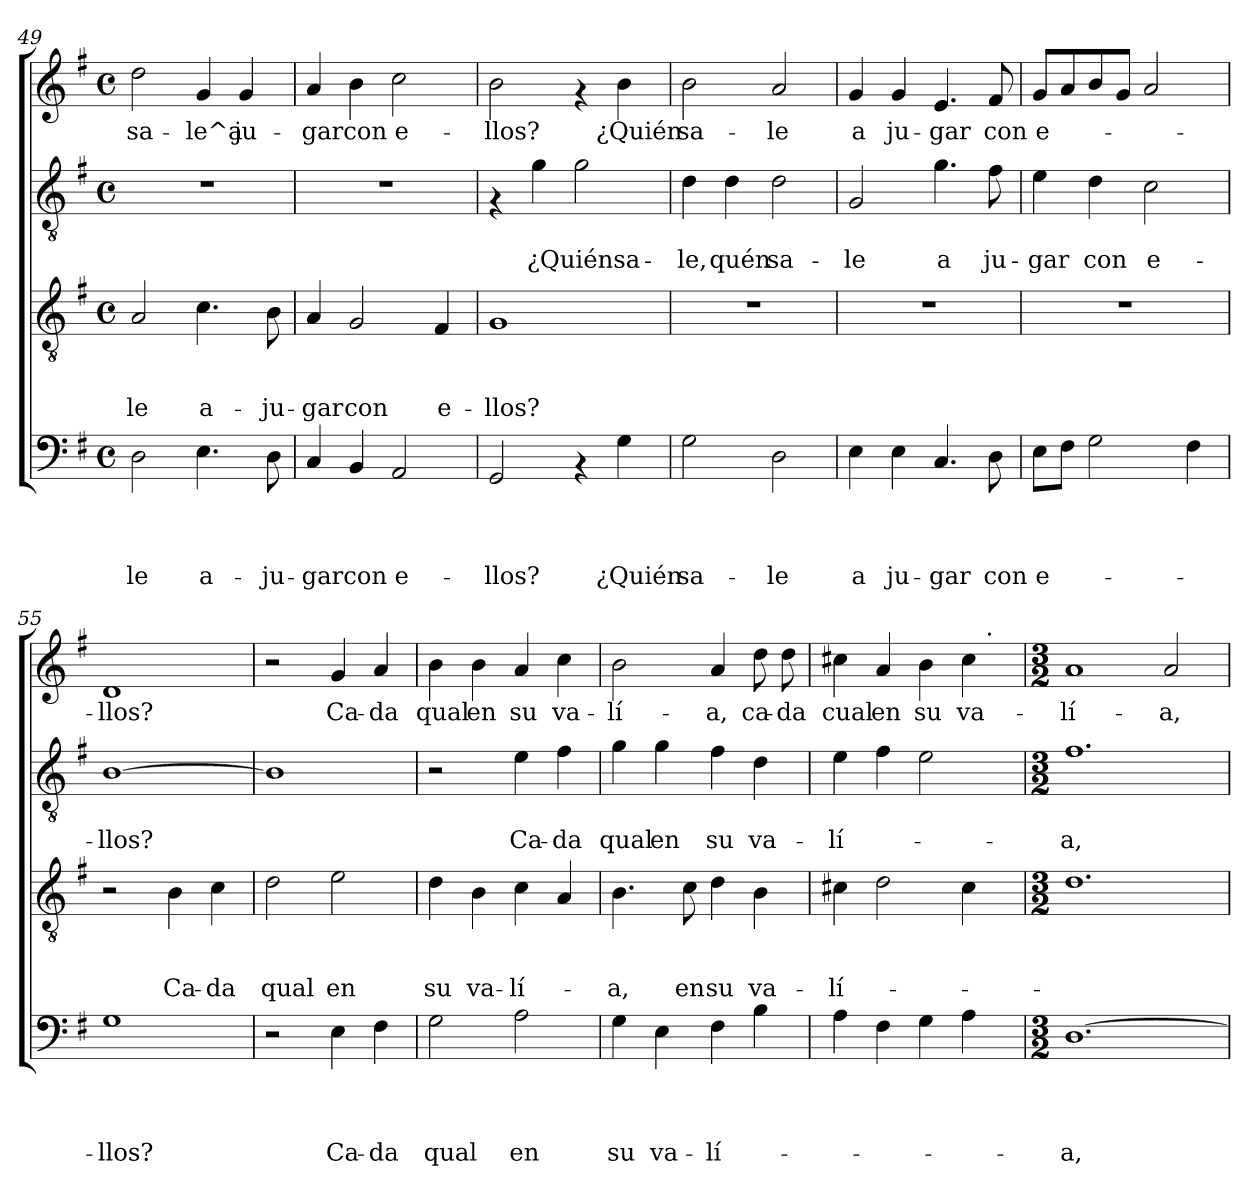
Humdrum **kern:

**kern	**text	**text	**text	**text	**kern	**text	**text	**text	**kern	**text	**text	**kern	**text
*part4	*part4	*part4	*part4	*part4	*part3	*part3	*part3	*part3	*part2	*part2	*part2	*part1	*part1
*staff4	*staff4	*staff4	*staff4	*staff4	*staff3	*staff3	*staff3	*staff3	*staff2	*staff2	*staff2	*staff1	*staff1
*clefF4	*	*	*	*	*clefGv2	*	*	*	*clefGv2	*	*	*clefG2	*
*k[f#]	*	*	*	*	*k[f#]	*	*	*	*k[f#]	*	*	*k[f#]	*
*G:	*	*	*	*	*G:	*	*	*	*G:	*	*	*G:	*
*M4/4	*	*	*	*	*M4/4	*	*	*	*M4/4	*	*	*M4/4	*
*met(c)	*	*	*	*	*met(c)	*	*	*	*met(c)	*	*	*met(c)	*
=49	=49	=49	=49	=49	=49	=49	=49	=49	=49	=49	=49	=49	=49
!	!	!	!	!LO:LY:b	!	!	!	!LO:LY:b	!	!	!	!	!LO:LY:b
2D\	.	.	.	-le	2A/	.	.	-le	1r	.	.	2dd\	sa-
!	!	!	!	!LO:LY:b	!	!	!	!LO:LY:b	!	!	!	!	!LO:LY:b
4.E\	.	.	.	a-	4.c\	.	.	a-	.	.	.	4g/	-le^a
!	!	!	!	!	!	!	!	!	!	!	!	!	!LO:LY:b
.	.	.	.	.	.	.	.	.	.	.	.	4g/	ju-
!	!	!	!	!LO:LY:b	!	!	!	!LO:LY:b	!	!	!	!	!
8D\	.	.	.	-ju-	8B\	.	.	-ju-	.	.	.	.	.
=50	=50	=50	=50	=50	=50	=50	=50	=50	=50	=50	=50	=50	=50
!	!	!	!	!LO:LY:b	!	!	!	!LO:LY:b	!	!	!	!	!LO:LY:b
4C/	.	.	.	-gar	4A/	.	.	-gar	1r	.	.	4a/	-gar
!	!	!	!	!LO:LY:b	!	!	!	!LO:LY:b	!	!	!	!	!LO:LY:b
4BB/	.	.	.	con	2G/	.	.	con	.	.	.	4b\	con
!	!	!	!	!LO:LY:b	!	!	!	!	!	!	!	!	!LO:LY:b
2AA/	.	.	.	e-	.	.	.	.	.	.	.	2cc\	e-
!	!	!	!	!	!	!	!	!LO:LY:b	!	!	!	!	!
.	.	.	.	.	4F#/	.	.	e-	.	.	.	.	.
=51	=51	=51	=51	=51	=51	=51	=51	=51	=51	=51	=51	=51	=51
!	!	!	!	!LO:LY:b	!	!	!	!LO:LY:b	!	!	!	!	!LO:LY:b
2GG/	.	.	.	-llos?	1G	.	.	-llos?	4rF	.	.	2b\	-llos?
!	!	!	!	!	!	!	!	!	!	!	!LO:LY:b	!	!
.	.	.	.	.	.	.	.	.	4g\	.	¿Quiénsa-	.	.
4rAA	.	.	.	.	.	.	.	.	2g\	.	.	4rf	.
!	!	!	!	!LO:LY:b	!	!	!	!	!	!	!	!	!LO:LY:b
4G\	.	.	.	¿Quién	.	.	.	.	.	.	.	4b\	¿Quién
=52	=52	=52	=52	=52	=52	=52	=52	=52	=52	=52	=52	=52	=52
!	!	!	!	!LO:LY:b	!	!	!	!	!	!	!LO:LY:b	!	!LO:LY:b
2G\	.	.	.	sa-	1r	.	.	.	4d\	.	-le,	2b\	sa-
!	!	!	!	!	!	!	!	!	!	!	!LO:LY:b	!	!
.	.	.	.	.	.	.	.	.	4d\	.	quén	.	.
!	!	!	!	!LO:LY:b	!	!	!	!	!	!	!LO:LY:b	!	!LO:LY:b
2D\	.	.	.	-le	.	.	.	.	2d\	.	sa-	2a/	-le
=53	=53	=53	=53	=53	=53	=53	=53	=53	=53	=53	=53	=53	=53
!	!	!	!	!LO:LY:b	!	!	!	!	!	!	!LO:LY:b	!	!LO:LY:b
4E\	.	.	.	a	1r	.	.	.	2G/	.	-le	4g/	a
!	!	!	!	!LO:LY:b	!	!	!	!	!	!	!	!	!LO:LY:b
4E\	.	.	.	ju-	.	.	.	.	.	.	.	4g/	ju-
!	!	!	!	!LO:LY:b	!	!	!	!	!	!	!LO:LY:b	!	!LO:LY:b
4.C/	.	.	.	-gar	.	.	.	.	4.g\	.	a	4.e/	-gar
!	!	!	!	!LO:LY:b	!	!	!	!	!	!	!LO:LY:b	!	!LO:LY:b
8D\	.	.	.	con	.	.	.	.	8f#\	.	ju-	8f#/	con
!!LO:PB:g=z
=54	=54	=54	=54	=54	=54	=54	=54	=54	=54	=54	=54	=54	=54
!	!	!	!	!LO:LY:b	!	!	!	!	!	!	!LO:LY:b	!	!LO:LY:b
8E\L	.	.	.	e-	1r	.	.	.	4e\	.	-gar	8g/L	e-
8F#\J	.	.	.	.	.	.	.	.	.	.	.	8a/	.
!	!	!	!	!	!	!	!	!	!	!	!LO:LY:b	!	!
2G\	.	.	.	.	.	.	.	.	4d\	.	con	8b/	.
.	.	.	.	.	.	.	.	.	.	.	.	8g/J	.
!	!	!	!	!	!	!	!	!	!	!	!LO:LY:b	!	!
.	.	.	.	.	.	.	.	.	2c\	.	e-	2a/	.
4F#\	.	.	.	.	.	.	.	.	.	.	.	.	.
=55	=55	=55	=55	=55	=55	=55	=55	=55	=55	=55	=55	=55	=55
!	!	!	!	!LO:LY:b	!	!	!	!	!	!	!LO:LY:b	!	!LO:LY:b
1G	.	.	.	-llos?	2r	.	.	.	[>1B	.	-llos?	1d	-llos?
!	!	!	!	!	!	!	!	!LO:LY:b	!	!	!	!	!
.	.	.	.	.	4B\	.	.	Ca-	.	.	.	.	.
!	!	!	!	!	!	!	!	!LO:LY:b	!	!	!	!	!
.	.	.	.	.	4c\	.	.	-da	.	.	.	.	.
=56	=56	=56	=56	=56	=56	=56	=56	=56	=56	=56	=56	=56	=56
!	!	!	!	!	!	!	!	!LO:LY:b	!	!	!	!	!
2r	.	.	.	.	2d\	.	.	qual	1B]	.	.	2r	.
!	!	!	!	!LO:LY:b	!	!	!	!LO:LY:b	!	!	!	!	!LO:LY:b
4E\	.	.	.	Ca-	2e\	.	.	en	.	.	.	4g/	Ca-
!	!	!	!	!LO:LY:b	!	!	!	!	!	!	!	!	!LO:LY:b
4F#\	.	.	.	-da	.	.	.	.	.	.	.	4a/	-da
=57	=57	=57	=57	=57	=57	=57	=57	=57	=57	=57	=57	=57	=57
!	!	!	!	!LO:LY:b	!	!	!	!LO:LY:b	!	!	!	!	!LO:LY:b
2G\	.	.	.	qual	4d\	.	.	su	2r	.	.	4b\	qual
!	!	!	!	!	!	!	!	!LO:LY:b	!	!	!	!	!LO:LY:b
.	.	.	.	.	4B\	.	.	va-	.	.	.	4b\	en
!	!	!	!	!LO:LY:b	!	!	!	!LO:LY:b	!	!	!LO:LY:b	!	!LO:LY:b
2A\	.	.	.	en	4c\	.	.	-lí-	4e\	.	Ca-	4a/	su
!	!	!	!	!	!	!	!	!	!	!	!LO:LY:b	!	!LO:LY:b
.	.	.	.	.	4A/	.	.	.	4f#\	.	-da	4cc\	va-
=58	=58	=58	=58	=58	=58	=58	=58	=58	=58	=58	=58	=58	=58
!	!	!	!	!LO:LY:b	!	!	!	!LO:LY:b	!	!	!LO:LY:b	!	!LO:LY:b
4G\	.	.	.	su	4.B\	.	.	-a,	4g\	.	qual	2b\	-lí-
!	!	!	!	!LO:LY:b	!	!	!	!	!	!	!LO:LY:b	!	!
4E\	.	.	.	va-	.	.	.	.	4g\	.	en	.	.
!	!	!	!	!	!	!	!	!LO:LY:b	!	!	!	!	!
.	.	.	.	.	8c\	.	.	en	.	.	.	.	.
!	!	!	!	!LO:LY:b	!	!	!	!LO:LY:b	!	!	!LO:LY:b	!	!LO:LY:b
4F#\	.	.	.	-lí-	4d\	.	.	su	4f#\	.	su	4a/	-a,
!	!	!	!	!	!	!	!	!LO:LY:b	!	!	!LO:LY:b	!	!LO:LY:b
4B\	.	.	.	.	4B\	.	.	va-	4d\	.	va-	8dd\	ca-
!	!	!	!	!	!	!	!	!	!	!	!	!	!LO:LY:b
.	.	.	.	.	.	.	.	.	.	.	.	8dd\	-da
=59	=59	=59	=59	=59	=59	=59	=59	=59	=59	=59	=59	=59	=59
!	!	!	!	!	!	!	!	!LO:LY:b	!	!	!LO:LY:b	!	!LO:LY:b
*	*	*	*	*	*	*	*	*	*	*	*	*^	*
4A\	.	.	.	.	4c#X\	.	.	-lí-	4e\	.	-lí-	4cc#X\	2ryy	cual
!	!	!	!	!	!	!	!	!	!	!	!	!	!	!LO:LY:b
4F#\	.	.	.	.	2d\	.	.	.	4f#\	.	.	4a/	.	en
!	!	!	!	!	!	!	!	!	!	!	!	!	!	!LO:LY:b
4G\	.	.	.	.	.	.	.	.	2e\	.	.	4b\	4ryy	su
!	!	!	!	!	!	!	!	!	!	!	!	!	!	!LO:LY:b
4A\	.	.	.	.	4c#\	.	.	.	.	.	.	4cc#\	16.ryy	va-
!	!	!	!	!	!	!	!	!	!	!	!	!	!LO:TX:a:t=.	!
.	.	.	.	.	.	.	.	.	.	.	.	.	8ryy	.
.	.	.	.	.	.	.	.	.	.	.	.	.	32ryy	.
*	*	*	*	*	*	*	*	*	*	*	*	*v	*v	*
!!LO:PB:g=z
=60	=60	=60	=60	=60	=60	=60	=60	=60	=60	=60	=60	=60	=60
*M3/2	*	*	*	*	*M3/2	*	*	*	*M3/2	*	*	*M3/2	*
*	*	*	*	*	*	*	*	*	*	*	*	*^	*
!	!	!	!	!LO:LY:b	!	!	!	!	!	!	!LO:LY:b	!	!	!LO:LY:b
*	*	*	*	*	*	*	*	*	*	*	*	*v	*v	*
[>1.D	.	.	.	-a,	1.d	.	.	.	1.f#	.	-a,	1a	-lí-
!	!	!	!	!	!	!	!	!	!	!	!	!	!LO:LY:b
.	.	.	.	.	.	.	.	.	.	.	.	2a/	-a,
=	=	=	=	=	=	=	=	=	=	=	=	=	=
*-	*-	*-	*-	*-	*-	*-	*-	*-	*-	*-	*-	*-	*-
